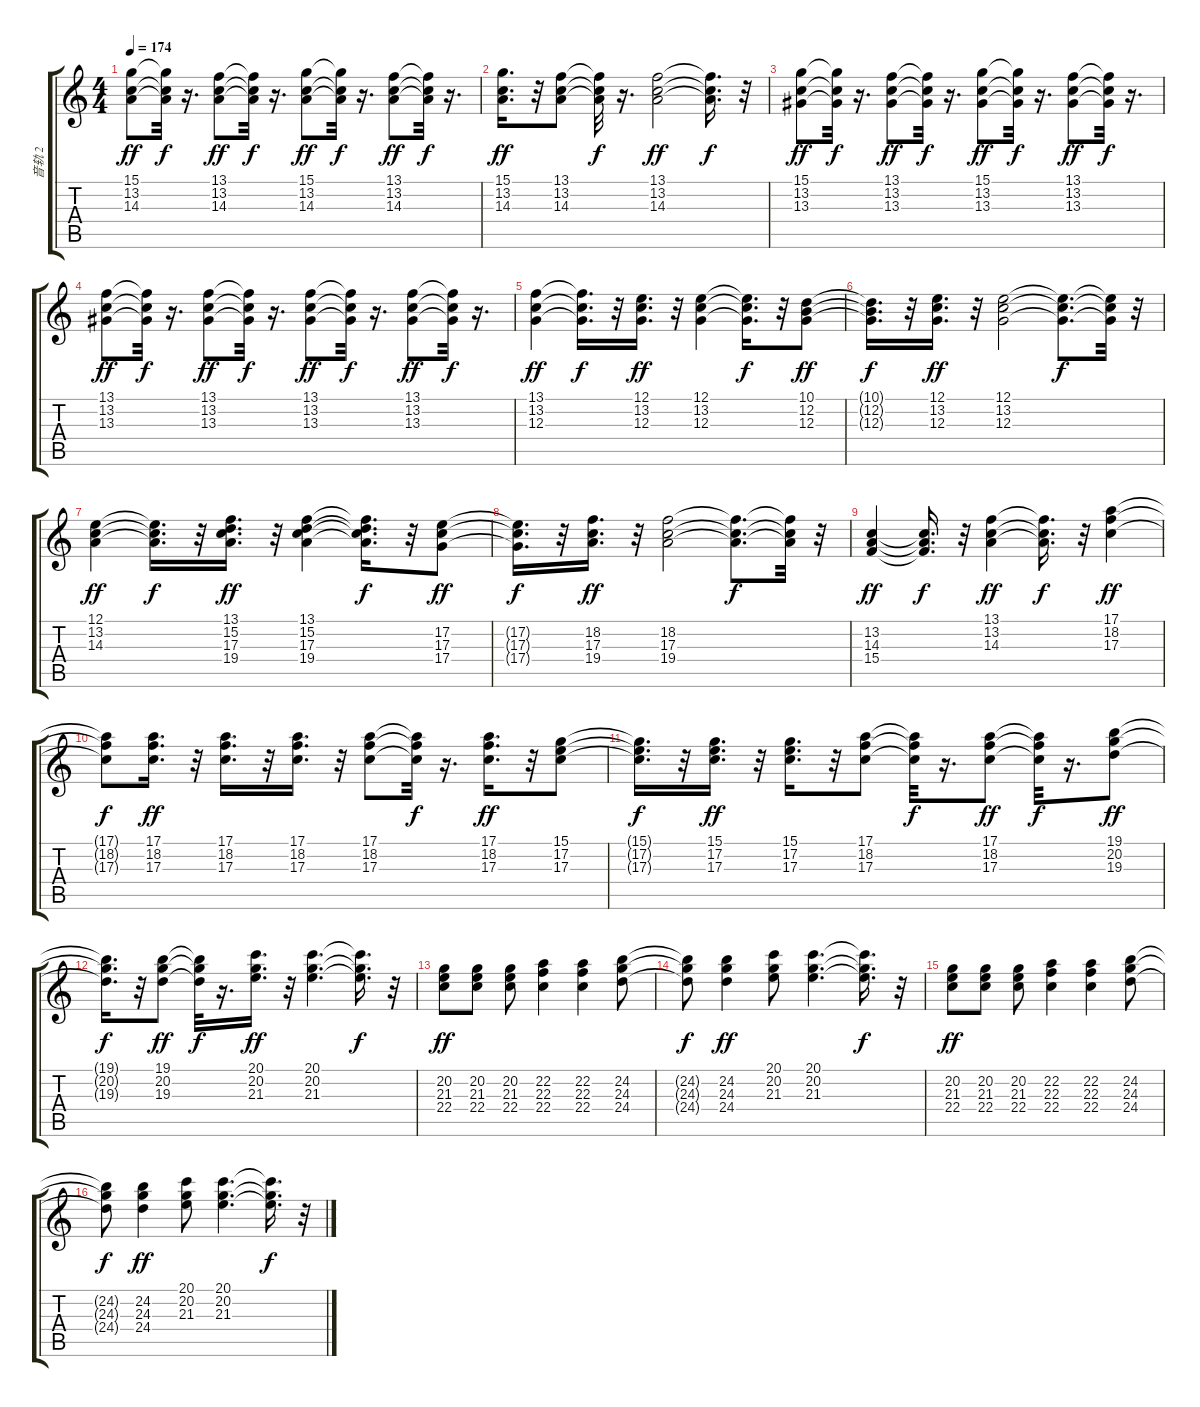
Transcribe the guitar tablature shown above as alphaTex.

\track ("音轨 2" "音轨 2") {instrument lead2sawtooth}
\staff {score tabs}
\tuning (E4 B3 G3 D3 A2 E2) {hide}
\ts (4 4)
\tempo 174
\clef g2
\ks c
(15.1 13.2 14.3).8{dy ff} (15.1{t} 13.2{t} 14.3{t}).32{dy f} r.16{d} (13.1 13.2 14.3).8{dy ff} (13.1{t} 13.2{t} 14.3{t}).32{dy f} r.16{d} (15.1 13.2 14.3).8{dy ff} (15.1{t} 13.2{t} 14.3{t}).32{dy f} r.16{d} (13.1 13.2 14.3).8{dy ff} (13.1{t} 13.2{t} 14.3{t}).32{dy f} r.16{d} |
(15.1 13.2 14.3).16{d dy ff} r.32 (13.1 13.2 14.3).8 (13.1{t} 13.2{t} 14.3{t}).32{dy f} r.16{d} (13.1 13.2 14.3).2{dy ff} (13.1{t} 13.2{t} 14.3{t}).16{d dy f} r.32 |
(15.1 13.2 13.3).8{dy ff} (15.1{t} 13.2{t} 13.3{t}).32{dy f} r.16{d} (13.1 13.2 13.3).8{dy ff} (13.1{t} 13.2{t} 13.3{t}).32{dy f} r.16{d} (15.1 13.2 13.3).8{dy ff} (15.1{t} 13.2{t} 13.3{t}).32{dy f} r.16{d} (13.1 13.2 13.3).8{dy ff} (13.1{t} 13.2{t} 13.3{t}).32{dy f} r.16{d} |
(13.1 13.2 13.3).8{dy ff} (13.1{t} 13.2{t} 13.3{t}).32{dy f} r.16{d} (13.1 13.2 13.3).8{dy ff} (13.1{t} 13.2{t} 13.3{t}).32{dy f} r.16{d} (13.1 13.2 13.3).8{dy ff} (13.1{t} 13.2{t} 13.3{t}).32{dy f} r.16{d} (13.1 13.2 13.3).8{dy ff} (13.1{t} 13.2{t} 13.3{t}).32{dy f} r.16{d} |
(13.1 13.2 12.3).4{dy ff} (13.1{t} 13.2{t} 12.3{t}).16{d dy f} r.32 (12.1 13.2 12.3).16{d dy ff} r.32 (12.1 13.2 12.3).4 (12.1{t} 13.2{t} 12.3{t}).16{d dy f} r.32 (10.1 12.2 12.3).8{dy ff} |
(10.1{t} 12.2{t} 12.3{t}).16{d dy f} r.32 (12.1 13.2 12.3).16{d dy ff} r.32 (12.1 13.2 12.3).2 (12.1{t} 13.2{t} 12.3{t}).8{d dy f} (12.1{t} 13.2{t} 12.3{t}).32 r.32 |
(12.1 13.2 14.3).4{dy ff} (12.1{t} 13.2{t} 14.3{t}).16{d dy f} r.32 (13.1 15.2 17.3 19.4).16{d dy ff} r.32 (13.1 15.2 17.3 19.4).4 (13.1{t} 15.2{t} 17.3{t} 19.4{t}).16{d dy f} r.32 (17.2 17.3 17.4).8{dy ff} |
(17.2{t} 17.3{t} 17.4{t}).16{d dy f} r.32 (18.2 17.3 19.4).16{d dy ff} r.32 (18.2 17.3 19.4).2 (18.2{t} 17.3{t} 19.4{t}).8{d dy f} (18.2{t} 17.3{t} 19.4{t}).32 r.32 |
(13.2 14.3 15.4).4{dy ff} (13.2{t} 14.3{t} 15.4{t}).16{d dy f} r.32 (13.1 13.2 14.3).4{dy ff} (13.1{t} 13.2{t} 14.3{t}).16{d dy f} r.32 (17.1 18.2 17.3).4{dy ff} |
(17.1{t} 18.2{t} 17.3{t}).8{dy f} (17.1 18.2 17.3).16{d dy ff} r.32 (17.1 18.2 17.3).16{d} r.32 (17.1 18.2 17.3).16{d} r.32 (17.1 18.2 17.3).8 (17.1{t} 18.2{t} 17.3{t}).32{dy f} r.16{d} (17.1 18.2 17.3).16{d dy ff} r.32 (15.1 17.2 17.3).8 |
(15.1{t} 17.2{t} 17.3{t}).16{d dy f} r.32 (15.1 17.2 17.3).16{d dy ff} r.32 (15.1 17.2 17.3).16{d} r.32 (17.1 18.2 17.3).8 (17.1{t} 18.2{t} 17.3{t}).32{dy f} r.16{d} (17.1 18.2 17.3).8{dy ff} (17.1{t} 18.2{t} 17.3{t}).32{dy f} r.16{d} (19.1 20.2 19.3).8{dy ff} |
(19.1{t} 20.2{t} 19.3{t}).16{d dy f} r.32 (19.1 20.2 19.3).8{dy ff} (19.1{t} 20.2{t} 19.3{t}).32{dy f} r.16{d} (20.1 20.2 21.3).16{d dy ff} r.32 (20.1 20.2 21.3).4{d} (20.1{t} 20.2{t} 21.3{t}).16{d dy f} r.32 |
(20.2 21.3 22.4).8{dy ff} (20.2 21.3 22.4).8 (20.2 21.3 22.4).8 (22.2 22.3 22.4).4 (22.2 22.3 22.4).4 (24.2 24.3 24.4).8 |
(24.2{t} 24.3{t} 24.4{t}).8{dy f} (24.2 24.3 24.4).4{dy ff} (20.1 20.2 21.3).8 (20.1 20.2 21.3).4{d} (20.1{t} 20.2{t} 21.3{t}).16{d dy f} r.32 |
(20.2 21.3 22.4).8{dy ff} (20.2 21.3 22.4).8 (20.2 21.3 22.4).8 (22.2 22.3 22.4).4 (22.2 22.3 22.4).4 (24.2 24.3 24.4).8 |
(24.2{t} 24.3{t} 24.4{t}).8{dy f} (24.2 24.3 24.4).4{dy ff} (20.1 20.2 21.3).8 (20.1 20.2 21.3).4{d} (20.1{t} 20.2{t} 21.3{t}).16{d dy f} r.32
